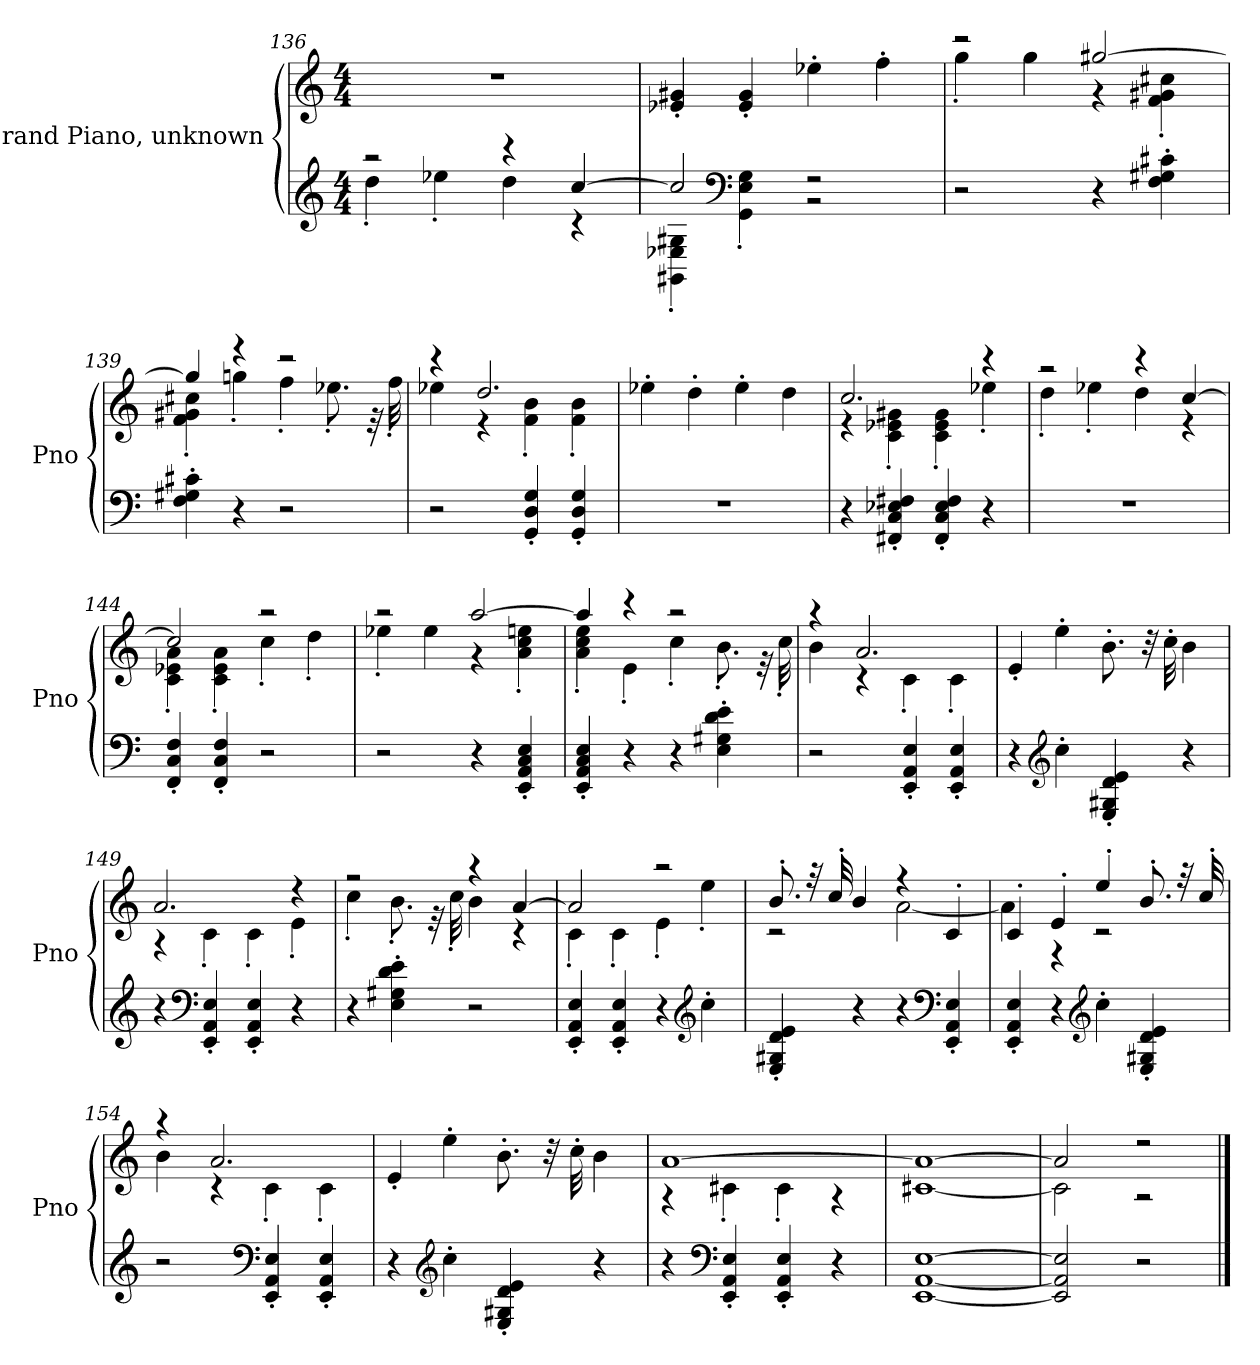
**kern	**kern
*part1	*part1
*staff2	*staff1
*I"Grand Piano, unknown	*
*I'Pno	*
*clefG2	*clefG2
*k[]	*k[]
*M4/4	*M4/4
=136	=136
*^	*
2r	4dd'\	1r
.	4ee-X'\	.
4r	4dd\	.
[4cc/	4r	.
=137	=137	=137
2cc/]	4GG#X\' 4E-X\' 4G#X\'	4e-X/' 4g#X/'
*clefF4	*	*
.	4GG#\' 4E-\' 4G#\'	4e-/' 4g#/'
2r	2r	4ee-X'\
.	.	4ff'\
*v	*v	*
=138	=138
*	*^
2r	2r	4gg'\
.	.	4gg\
4r	[2gg#X/	4r
4F\' 4G#X\' 4c#X\'	.	4f\' 4g#X\' 4cc#X\'
=139	=139	=139
4F\' 4G#X\' 4c#X\'	4gg#/]	4f\' 4g#X\' 4cc#X\'
4r	4r	4ggn'\
2r	2r	4ff'\
.	.	8.ee-X'\
.	.	32r
.	.	32ff'\
=140	=140	=140
2r	4r	4ee-X\
.	2.dd/	4r
4GG/' 4D/' 4G/'	.	4f\' 4b\'
4GG/' 4D/' 4G/'	.	4f\' 4b\'
*	*v	*v
!!LO:LB:g=z
=141	=141
1r	4ee-X'\
.	4dd'\
.	4ee-'\
.	4dd\
=142	=142
*	*^
4r	2.cc/	4r
4FF#X/' 4C/' 4E-X/' 4F#X/'	.	4c\' 4e-X\' 4g#X\'
4FF#/' 4C/' 4E-/' 4F#/'	.	4c\' 4e-\' 4g#\'
4r	4r	4ee-X'\
=143	=143	=143
1r	2r	4dd'\
.	.	4ee-X'\
.	4r	4dd\
.	[4cc/	4r
=144	=144	=144
4FF/' 4C/' 4F/'	2cc/]	4c\' 4e-X\' 4a\'
4FF/' 4C/' 4F/'	.	4c\' 4e-\' 4a\'
2r	2r	4cc'\
.	.	4dd'\
=145	=145	=145
2r	2r	4ee-X'\
.	.	4ee-\
4r	[2aa/	4r
4EE/' 4AA/' 4C/' 4E/'	.	4a\' 4cc\' 4een\'
=146	=146	=146
4EE/' 4AA/' 4C/' 4E/'	4aa/]	4a\' 4cc\' 4ee\'
4r	4r	4e'\
4r	2r	4cc'\
4E\' 4G#X\' 4d\' 4e\'	.	8.b'\
.	.	32r
.	.	32cc'\
=147	=147	=147
2r	4r	4b\
.	2.a/	4r
4EE/' 4AA/' 4E/'	.	4c'\
4EE/' 4AA/' 4E/'	.	4c'\
*	*v	*v
!!LO:PB:g=z
=148	=148
4r	4e'/
*clefG2	*
4cc'\	4ee'\
4E/' 4G#X/' 4d/' 4e/'	8.b'\
.	32r
.	32cc'\
4r	4b\
=149	=149
*	*^
4r	2.a/	4r
*clefF4	*	*
4EE/' 4AA/' 4E/'	.	4c'\
4EE/' 4AA/' 4E/'	.	4c'\
4r	4r	4e'\
=150	=150	=150
4r	2r	4cc'\
4E\' 4G#X\' 4d\' 4e\'	.	8.b'\
.	.	32r
.	.	32cc'\
2r	4r	4b\
.	[4a/	4r
=151	=151	=151
4EE/' 4AA/' 4E/'	2a/]	4c'\
4EE/' 4AA/' 4E/'	.	4c'\
4r	2r	4e'\
*clefG2	*	*
4cc'\	.	4ee'\
=152	=152	=152
4E/' 4G#X/' 4d/' 4e/'	8.b'/	2r
.	32r	.
.	32cc'/	.
4r	4b/	.
4r	4r	[2a\
*clefF4	*	*
4EE/' 4AA/' 4E/'	4c'/	.
!!LO:LB:g=z	!!
=153	=153	=153
4EE/' 4AA/' 4E/'	4c'/	4a\]
4r	4e'/	4r
*clefG2	*	*
4cc'\	4ee'/	2r
4E/' 4G#X/' 4d/' 4e/'	8.b'/	.
.	32r	.
.	32cc'/	.
=154	=154	=154
2r	4r	4b\
.	2.a/	4r
*clefF4	*	*
4EE/' 4AA/' 4E/'	.	4c'\
4EE/' 4AA/' 4E/'	.	4c'\
*	*v	*v
=155	=155
4r	4e'/
*clefG2	*
4cc'\	4ee'\
4E/' 4G#X/' 4d/' 4e/'	8.b'\
.	32r
.	32cc'\
4r	4b\
=156	=156
*	*^
4r	[1a	4r
*clefF4	*	*
4EE/' 4AA/' 4E/'	.	4c#X'\
4EE/' 4AA/' 4E/'	.	4c#'\
4r	.	4r
=157	=157	=157
[1EE [1AA [1E	1a_	[1c#X
=158	=158	=158
2EE/] 2AA/] 2E/]	2a/]	2c#\]
2r	2r	2r
*	*v	*v
==	==
*-	*-
